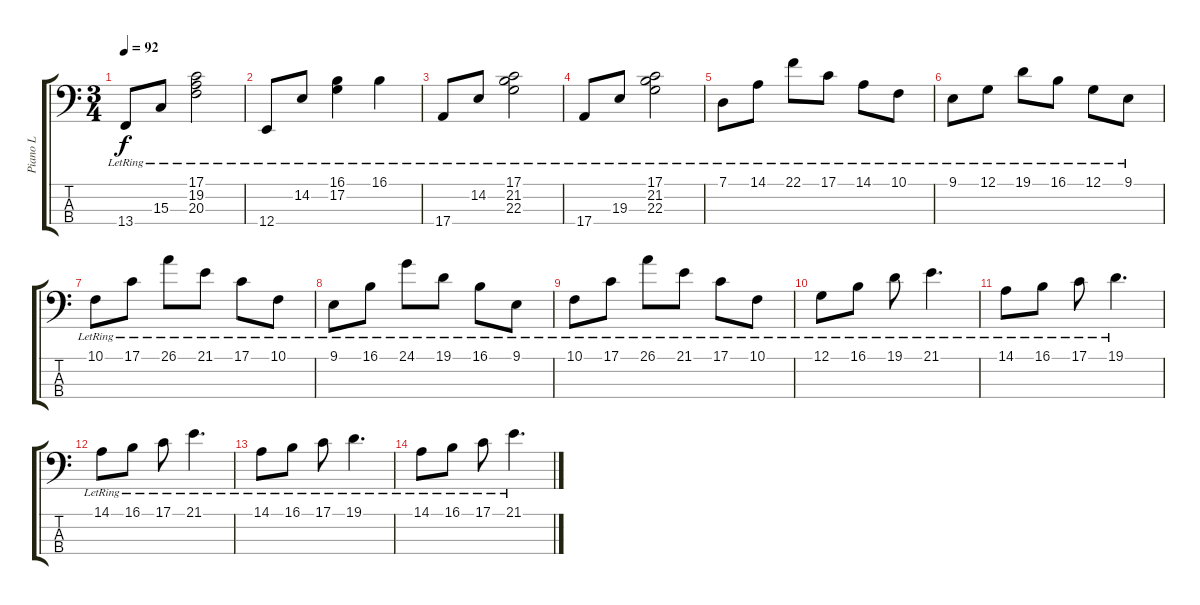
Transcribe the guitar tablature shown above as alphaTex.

\track ("Piano L" "Piano L") {instrument acousticgrandpiano}
\staff {score tabs}
\tuning (G2 D2 A1 E1) {hide}
\ts (3 4)
\tempo 92
\clef f4
\ks c
13.4{lr}.8{dy f} 15.3{lr}.8 (17.1{lr} 19.2{lr} 20.3{lr}).2 |
12.4{lr}.8 14.2{lr}.8 (16.1{lr} 17.2{lr}).4 16.1{lr}.4 |
17.4{lr}.8 14.2{lr}.8 (17.1{lr} 21.2{lr} 22.3{lr}).2 |
17.4{lr}.8 19.3{lr}.8 (17.1{lr} 21.2{lr} 22.3{lr}).2 |
7.1{lr}.8 14.1{lr}.8 22.1{lr}.8 17.1{lr}.8 14.1{lr}.8 10.1{lr}.8 |
9.1{lr}.8 12.1{lr}.8 19.1{lr}.8 16.1{lr}.8 12.1{lr}.8 9.1{lr}.8 |
10.1{lr}.8 17.1{lr}.8 26.1{lr}.8 21.1{lr}.8 17.1{lr}.8 10.1{lr}.8 |
9.1{lr}.8 16.1{lr}.8 24.1{lr}.8 19.1{lr}.8 16.1{lr}.8 9.1{lr}.8 |
10.1{lr}.8 17.1{lr}.8 26.1{lr}.8 21.1{lr}.8 17.1{lr}.8 10.1{lr}.8 |
12.1{lr}.8 16.1{lr}.8 19.1{lr}.8 21.1{lr}.4{d} |
14.1{lr}.8 16.1{lr}.8 17.1{lr}.8 19.1{lr}.4{d} |
14.1{lr}.8 16.1{lr}.8 17.1{lr}.8 21.1{lr}.4{d} |
14.1{lr}.8 16.1{lr}.8 17.1{lr}.8 19.1{lr}.4{d} |
14.1{lr}.8 16.1{lr}.8 17.1{lr}.8 21.1{lr}.4{d}
